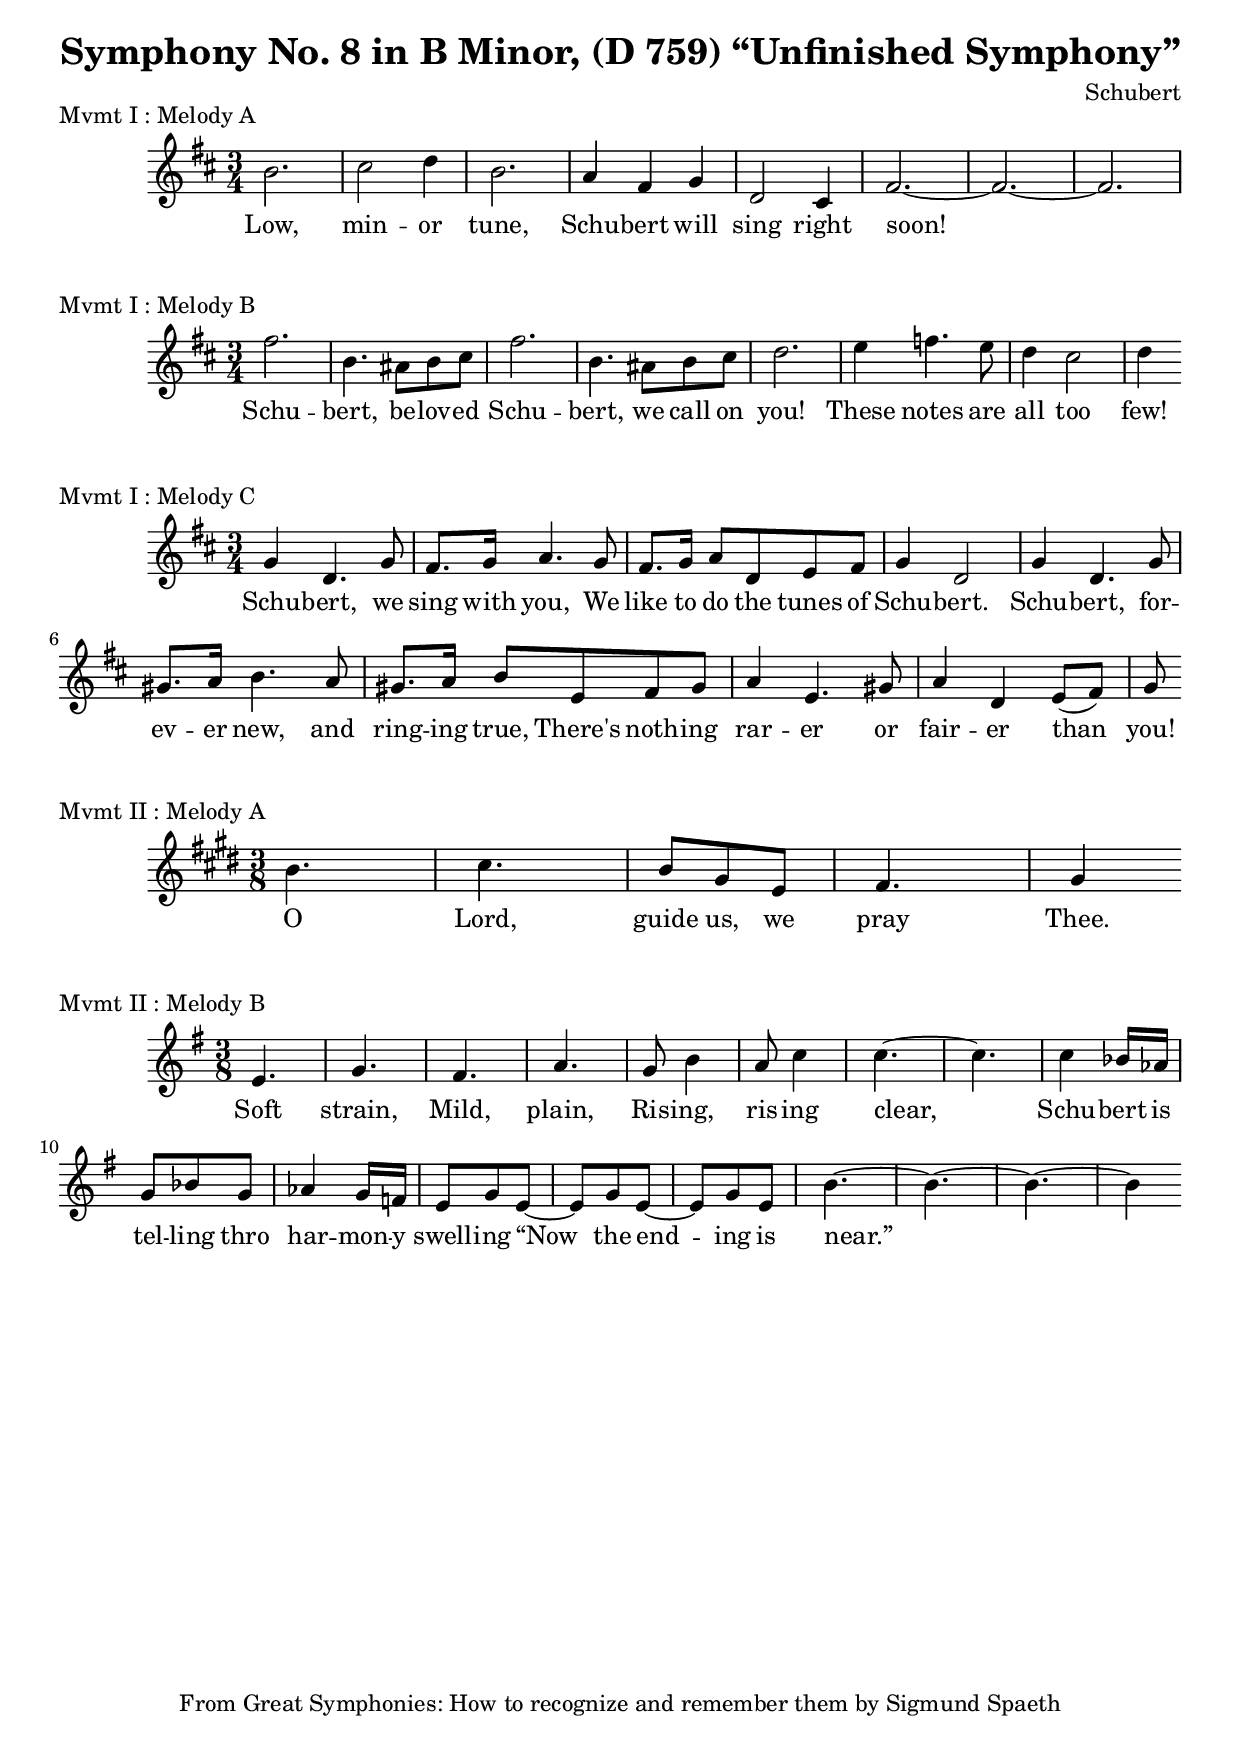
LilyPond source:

% Schubert Symphony No. 8 (Unfinished)
\version "2.18.2"
% Melody definitions for movements of
% Schubert's 8th Symphony (schubert-008) ``Unfinished''

% Movement I Melody A {{{
melody_ia = <<
    \relative c'' {
        \clef "treble"
        \key b \minor
        \time 3/4
        b2. | cis2 d4 | b2. | a4 fis g |
        d2 cis4 | fis2.~ | fis2.~ | fis2. |
    }
    \addlyrics {
        Low, min -- or tune, Schu -- bert will sing right soon!
    }
>> % }}}

% Movement I Melody B {{{
melody_ib = <<
    \relative c'' {
        \clef "treble"
        \key b \minor
        \time 3/4
        fis2. | b,4. ais8 b cis |
        fis2. | b,4. ais8 b cis |
        d2. | e4 f4. e8 | d4 cis2 | d4
    }
    \addlyrics {
        Schu -- bert, be -- lov -- ed Schu -- bert, we call on you! These notes
        are all too few!
    }
>> % }}}

% Movement I Melody C {{{
melody_ic = <<
    \relative c'' {
        \clef "treble"
        \key b \minor
        \time 3/4
        g4 d4. g8 | fis8. g16 a4. g8 |
        fis8. g16 a8 d, e fis | g4 d2 |
        g4 d4. g8 | gis8. a16 b4. a8 |
        gis8. a16 b8 e, fis gis | a4 e4. gis8 |
        a4 d,4 e8( fis) | g8
    }
    \addlyrics {
        Schu -- bert, we sing with you, We like to do the tunes of
        Schu -- bert. Schu -- bert, for -- ev -- er new, and
        ring -- ing true, There's noth -- ing rar -- er or fair -- er than you!
    }
>> % }}}

% Movement II Melody A {{{
melody_iia = <<
    \relative c'' {
        \clef "treble"
        \key e \major
        \time 3/8
        b4. | cis4. | b8 gis e | fis4. | gis4
    }
    \addlyrics {
        O Lord, guide us, we pray Thee.
    }
>> % }}}

% Movement II Melody B {{{
melody_iib = <<
    \relative c' {
        \clef "treble"
        \key e \minor
        \time 3/8
        e4. | g | fis | a | g8 b4 | a8 c4 |
        c4.~ | c4. | c4 bes16 aes | g8 bes g |
        aes4 g16 f | e8 g e~ | e8 g e~ | e8 g e |
        b'4.~ | b~ | b~ | b4
    }
    \addlyrics {
        Soft strain, Mild, plain, Ris -- ing, ris -- ing clear,
        Schu -- bert is tel -- ling thro har -- mon -- y swell -- ing
        “Now the end -- ing is near.”
    }
>> % }}}


\header {
    title = "Symphony No. 8 in B Minor, (D 759) “Unfinished Symphony”"
    composer = "Schubert"
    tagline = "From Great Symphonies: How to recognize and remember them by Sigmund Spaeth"
}
\layout { ragged-right = ##f }

\score { \header {piece = "Mvmt I : Melody A"} \melody_ia }
\score { \header {piece = "Mvmt I : Melody B"} \melody_ib }
\score { \header {piece = "Mvmt I : Melody C"} \melody_ic }
\score { \header {piece = "Mvmt II : Melody A"} \melody_iia }
\score { \header {piece = "Mvmt II : Melody B"} \melody_iib }
